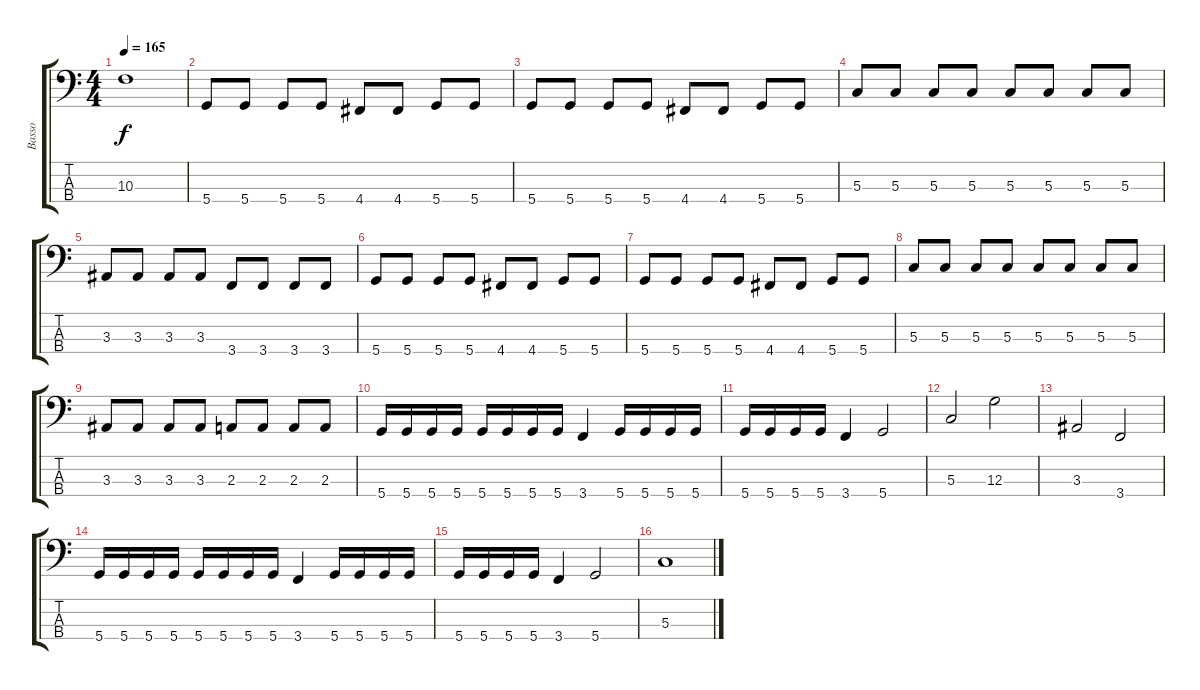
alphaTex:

\track ("Basso" "Basso") {instrument electricbassfinger}
\staff {score tabs}
\tuning (F2 C2 G1 D1) {hide}
\ts (4 4)
\tempo 165
\clef f4
\ks c
10.3.1{dy f} |
5.4.8 5.4.8 5.4.8 5.4.8 4.4.8 4.4.8 5.4.8 5.4.8 |
5.4.8 5.4.8 5.4.8 5.4.8 4.4.8 4.4.8 5.4.8 5.4.8 |
5.3.8 5.3.8 5.3.8 5.3.8 5.3.8 5.3.8 5.3.8 5.3.8 |
3.3.8 3.3.8 3.3.8 3.3.8 3.4.8 3.4.8 3.4.8 3.4.8 |
5.4.8 5.4.8 5.4.8 5.4.8 4.4.8 4.4.8 5.4.8 5.4.8 |
5.4.8 5.4.8 5.4.8 5.4.8 4.4.8 4.4.8 5.4.8 5.4.8 |
5.3.8 5.3.8 5.3.8 5.3.8 5.3.8 5.3.8 5.3.8 5.3.8 |
3.3.8 3.3.8 3.3.8 3.3.8 2.3.8 2.3.8 2.3.8 2.3.8 |
5.4.16 5.4.16 5.4.16 5.4.16 5.4.16 5.4.16 5.4.16 5.4.16 3.4.4 5.4.16 5.4.16 5.4.16 5.4.16 |
5.4.16 5.4.16 5.4.16 5.4.16 3.4.4 5.4.2 |
5.3.2 12.3.2 |
3.3.2 3.4.2 |
5.4.16 5.4.16 5.4.16 5.4.16 5.4.16 5.4.16 5.4.16 5.4.16 3.4.4 5.4.16 5.4.16 5.4.16 5.4.16 |
5.4.16 5.4.16 5.4.16 5.4.16 3.4.4 5.4.2 |
5.3.1
